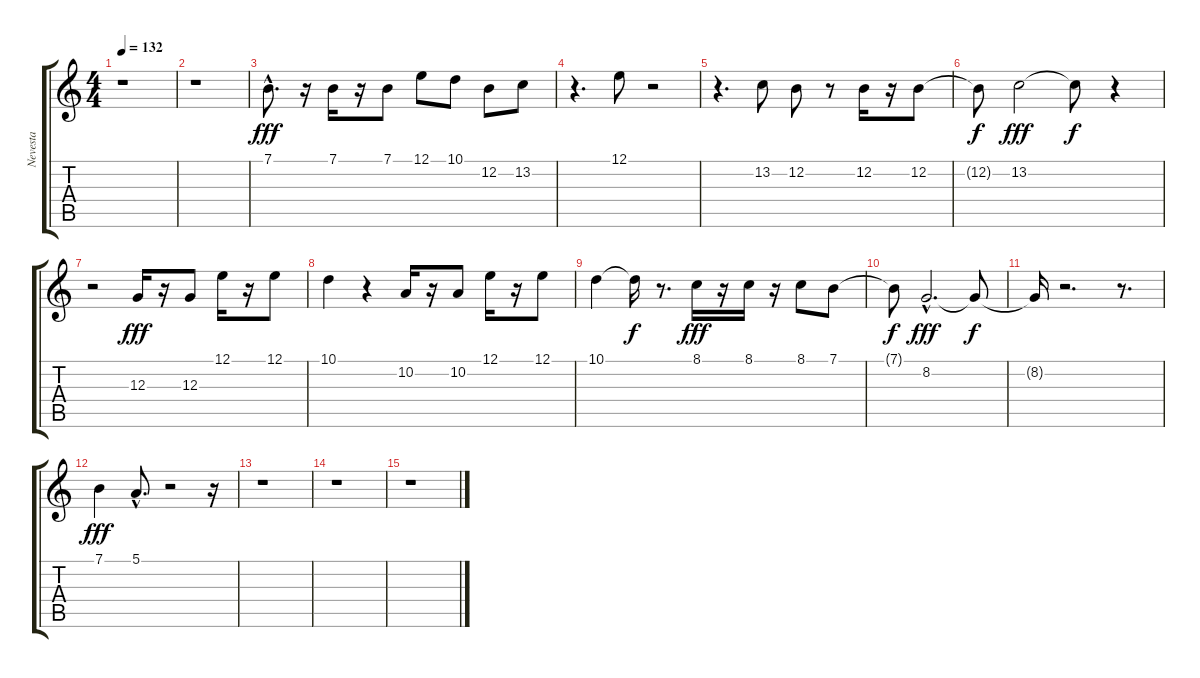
\track ("Nevesta" "Nevesta") {instrument drawbarorgan}
\staff {score tabs}
\tuning (E4 B3 G3 D3 A2 E2) {hide}
\ts (4 4)
\tempo 132
\clef g2
\ks c
r.1{dy f} |
r.1 |
7.1{hac}.8{d dy fff} r.16 7.1.16 r.16 7.1.8 12.1.8 10.1.8 12.2.8 13.2.8 |
r.4{d} 12.1.8 r.2 |
r.4{d} 13.2.8 12.2.8 r.8 12.2.16 r.16 12.2.8 |
12.2{t}.8{dy f} 13.2.2{dy fff} 13.2{t}.8{dy f} r.4 |
r.2 12.3.16{dy fff} r.16 12.3.8 12.1.16 r.16 12.1.8 |
10.1.4 r.4 10.2.16 r.16 10.2.8 12.1.16 r.16 12.1.8 |
10.1.4 10.1{t}.16{dy f} r.8{d} 8.1.16{dy fff} r.16 8.1.16 r.16 8.1.8 7.1.8 |
7.1{t}.8{dy f} 8.2{hac}.2{d dy fff} 8.2{t}.8{dy f} |
8.2{t}.16 r.2{d} r.8{d} |
7.1.4{dy fff} 5.1{hac}.8{d} r.2 r.16 |
r.1 |
r.1 |
r.1
